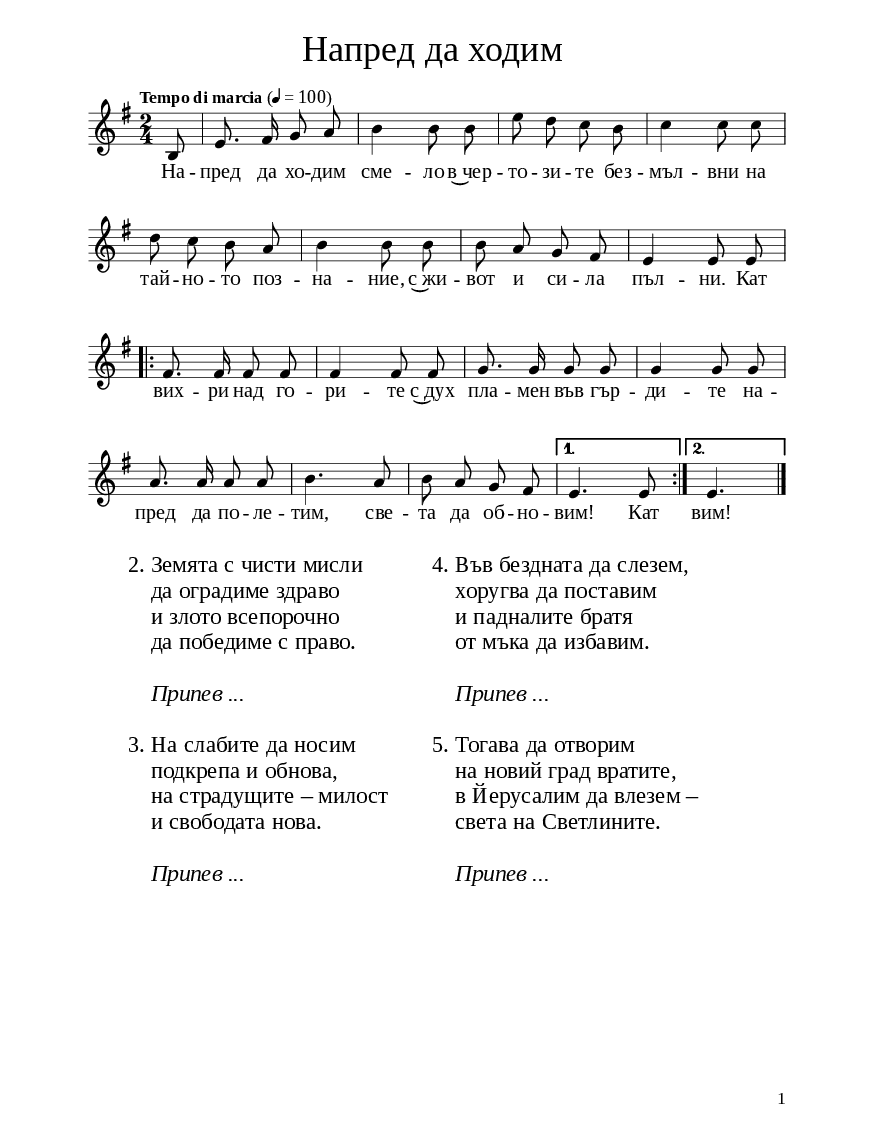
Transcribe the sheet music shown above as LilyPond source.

\version "2.24.3"

% include paper part and global functions
\include "include/globals.ily"

\bookpart {
  \label #'ref036
  \tocItem \markup "Напред да ходим"
  \include "include/bookpart-paper.ily"
  \score {
    \include "include/score-layout.ily"

    \new Voice \absolute {
      \clef treble
      \key e \minor
      \time 2/4
      \tempoFunc "Tempo di marcia" 4 "100"
      \autoBeamOff
      \partial 8


      b8 | e'8. fis'16 g'8 a' | b'4 b'8 b' | e''8 d'' c'' b' | c''4 c''8 c'' \break |
      d''8 c'' b' a' | b'4 b'8 b' | b'8 a' g' fis' | e'4 e'8 e' \break |
      \repeat volta 2 {
        fis'8. fis'16 fis'8 fis' |
        fis'4 fis'8 fis' |
        g'8. g'16 g'8 g' |
        g'4 g'8 g' | \break

        a'8.  a'16 a'8 a' |
        b'4. a'8 |
        b'8 a' g'  fis'8 |
      } \alternative {
        {  e'4. e'8 |}
        {e'4. \bar "|." \break }
      }
    }

    \addlyrics {
      На -- пред
      да хо -- дим сме -- ло в~чер -- то -- зи -- те
      без -- мъл -- вни на тай -- но -- то поз -- на --
      ние, с~жи -- вот и си -- ла пъл -- ни. Кат вих
      -- ри над го -- ри -- те с~дух пла -- мен във
      гър -- ди -- те на -- пред да по -- ле -- тим,
      све -- та да об -- но -- вим! Кат вим!}

      \header {
        title = \titleFunc #'ref_desc_2 "Напред да ходим " "Napred da hodim"
      }

      \midi{}

    } % score



    \markup \abs-fontsize #11 {
      \hspace #5
      \override #`(baseline-skip . ,bgCoupletBaselineSkip)
      \column {
        \line {  2. Земята с чисти мисли}

        \line {   "   "да оградиме здраво}

        \line {   "   "и злото всепорочно}

        \line {   "   "да победиме с право.}
        \line { "   "}

        \line { "   " \italic {Припев ... }}
        \line { "   "}


        \line {   3. На слабите да носим}

        \line {   "   "подкрепа и обнова,}

        \line {   "   "на страдущите – милост}

        \line {   "   "и свободата нова.}

        \line { "   "}
        \line { "   " \italic {Припев ...}}



      }

      \hspace #5
      \override #`(baseline-skip . ,bgCoupletBaselineSkip)
      \column {


        \line {  4. Във бездната да слезем,}

        \line {   "   "хоругва да поставим}

        \line {   "   "и падналите братя}

        \line {   "   "от мъка да избавим.}

        \line { "   "}
        \line { "   " \italic {Припев ...}}
        \line { "   " }

        \line {   5. Тогава да отворим}

        \line {   "   "на новий град вратите,}

        \line {   "   "в Йерусалим да влезем –}

        \line {   "   "света на Светлините.}
        \line { "   "}

        \line { "   " \italic  {Припев ...}}



      }

    } % markup

  } % bookpart
